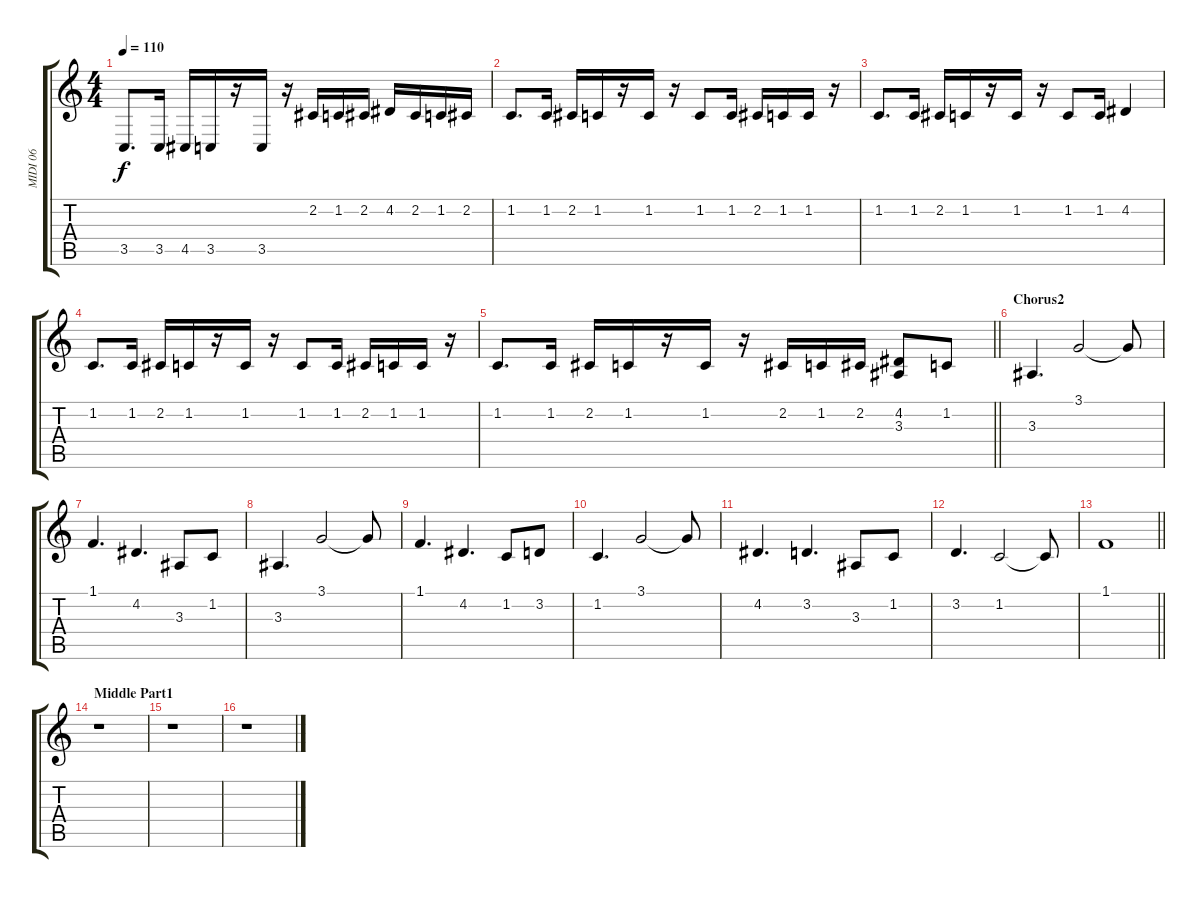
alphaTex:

\track ("MIDI 06" "MIDI 06") {instrument lead1square}
\staff {score tabs}
\tuning (E4 B3 G3 D3 A2 E2) {hide}
\ts (4 4)
\tempo 110
\clef g2
\ks c
3.5.8{d dy f} 3.5.16 4.5.16 3.5.16 r.16 3.5.16 r.16 2.2.16 1.2.16 2.2.16 4.2.16 2.2.16 1.2.16 2.2.16 |
1.2.8{d} 1.2.16 2.2.16 1.2.16 r.16 1.2.16 r.16 1.2.8 1.2.16 2.2.16 1.2.16 1.2.16 r.16 |
1.2.8{d} 1.2.16 2.2.16 1.2.16 r.16 1.2.16 r.16 1.2.8 1.2.16 4.2.4 |
1.2.8{d} 1.2.16 2.2.16 1.2.16 r.16 1.2.16 r.16 1.2.8 1.2.16 2.2.16 1.2.16 1.2.16 r.16 |
\barLineRight lightlight
1.2.8{d} 1.2.16 2.2.16 1.2.16 r.16 1.2.16 r.16 2.2.16 1.2.16 2.2.16 (4.2 3.3).8 1.2.8 |
\section ("" "Chorus2")
3.3.4{d} 3.1.2 3.1{t}.8 |
1.1.4{d} 4.2.4{d} 3.3.8 1.2.8 |
3.3.4{d} 3.1.2 3.1{t}.8 |
1.1.4{d} 4.2.4{d} 1.2.8 3.2.8 |
1.2.4{d} 3.1.2 3.1{t}.8 |
4.2.4{d} 3.2.4{d} 3.3.8 1.2.8 |
3.2.4{d} 1.2.2 1.2{t}.8 |
\barLineRight lightlight
1.1.1 |
\section ("" "Middle Part1")
r.1 |
r.1 |
r.1
